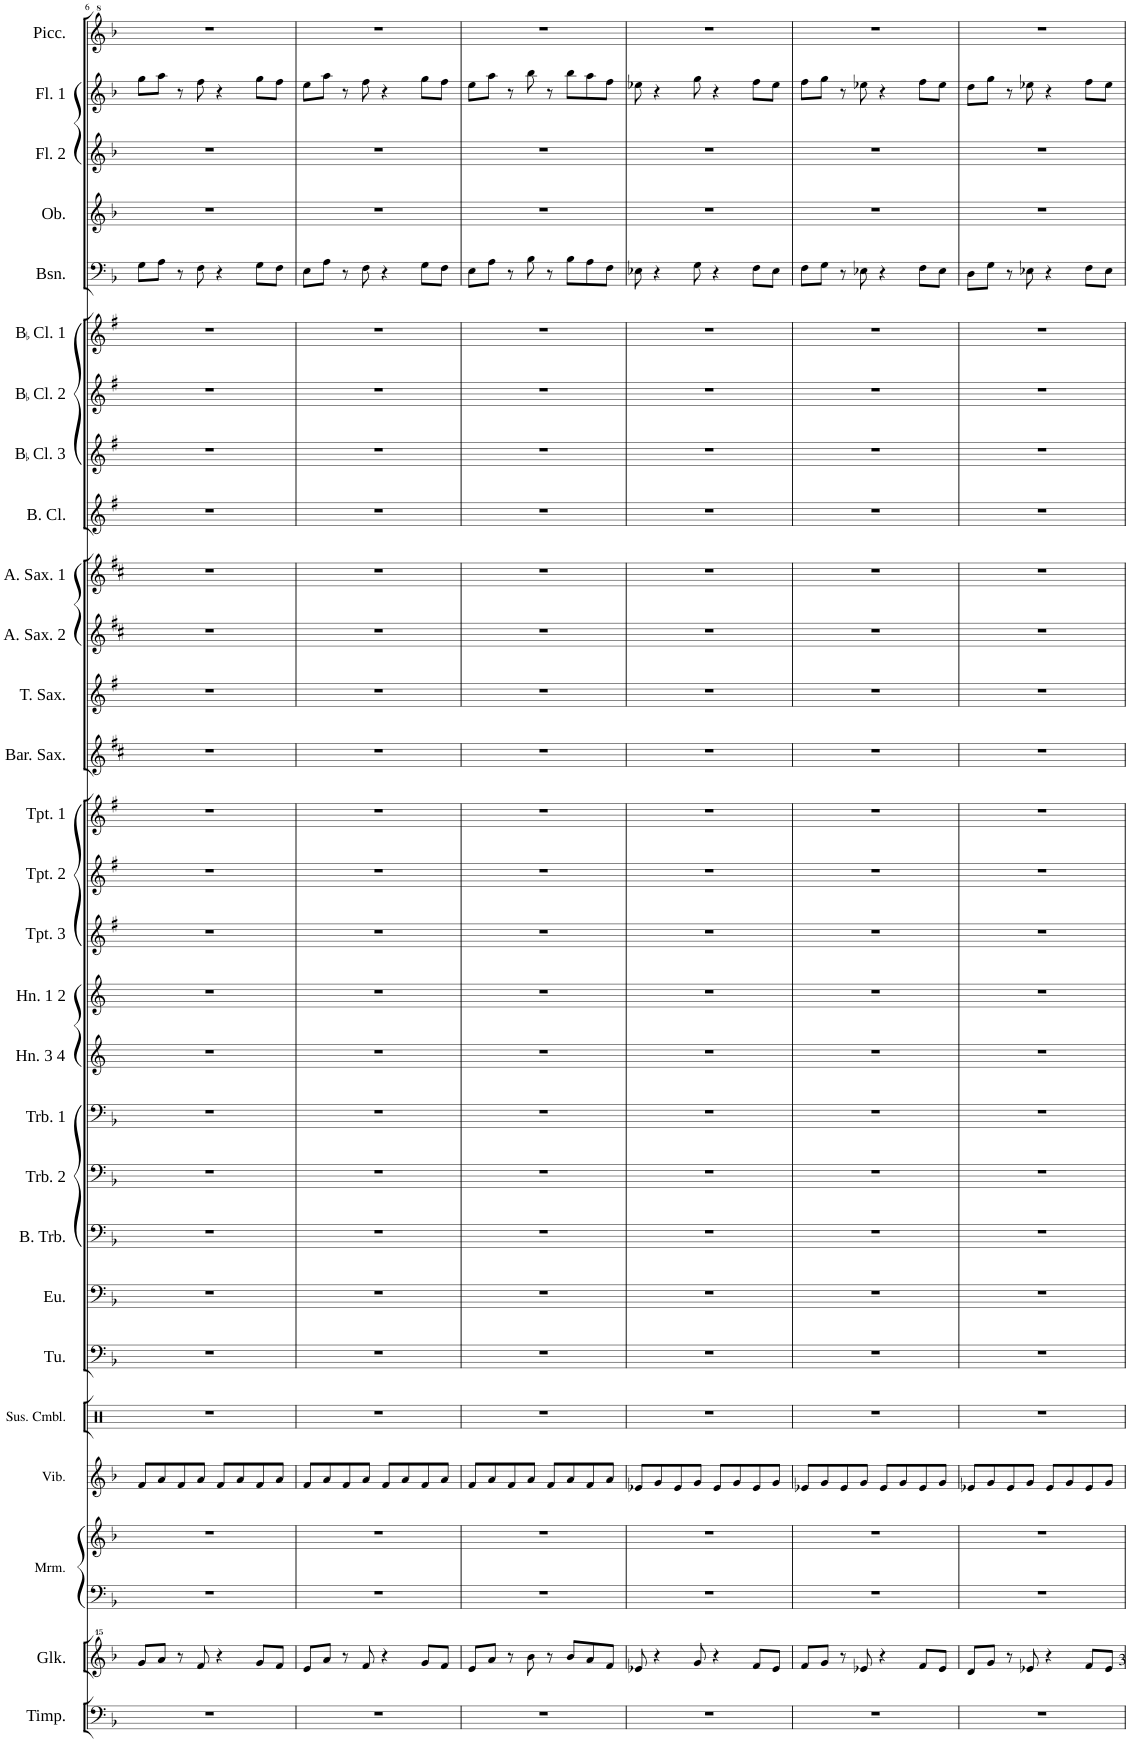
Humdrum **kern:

**kern	**kern	**kern	**kern	**kern	**kern	**kern	**kern	**kern	**kern	**kern	**kern	**kern	**kern	**kern	**kern	**kern	**kern	**kern	**kern	**kern	**kern	**kern	**kern	**kern	**kern	**kern	**kern	**kern
*part28	*part27	*part26	*part26	*part25	*part24	*part23	*part22	*part21	*part20	*part19	*part18	*part17	*part16	*part15	*part14	*part13	*part12	*part11	*part10	*part9	*part8	*part7	*part6	*part5	*part4	*part3	*part2	*part1
*staff29	*staff28	*staff27	*staff26	*staff25	*staff24	*staff23	*staff22	*staff21	*staff20	*staff19	*staff18	*staff17	*staff16	*staff15	*staff14	*staff13	*staff12	*staff11	*staff10	*staff9	*staff8	*staff7	*staff6	*staff5	*staff4	*staff3	*staff2	*staff1
*I"Timpani	*I"Glockenspiel	*I"Marimba	*	*I"Vibraphone	*I"Suspended Cymbal	*I"Tuba	*I"Euphonium	*I"Bass Trombone	*I"Trombone 2	*I"Trombone 1	*I"Horn 3 4	*I"Horn 1 2	*I"BaccidentalFlat Trumpet 3	*I"BaccidentalFlat Trumpet 2	*I"BaccidentalFlat Trumpet 1	*I"Baritone Saxophone	*I"Tenor Saxophone	*I"Alto Saxophone 2	*I"Alto Saxophone 1	*I"Bass Clarinet	*I"BaccidentalFlat Clarinet 3	*I"BaccidentalFlat Clarinet 2	*I"BaccidentalFlat Clarinet 1	*I"Bassoon	*I"Oboe	*I"Flute 2	*I"Flute 1	*I"Piccolo
*I'Timp.	*I'Glk.	*I'Mrm.	*	*I'Vib.	*I'Sus. Cmbl.	*I'Tu.	*I'Eu.	*I'B. Trb.	*I'Trb. 2	*I'Trb. 1	*I'Hn. 3 4	*I'Hn. 1 2	*I'Tpt. 3	*I'Tpt. 2	*I'Tpt. 1	*I'Bar. Sax.	*I'T. Sax.	*I'A. Sax. 2	*I'A. Sax. 1	*I'B. Cl.	*I'BaccidentalFlat Cl. 3	*I'BaccidentalFlat Cl. 2	*I'BaccidentalFlat Cl. 1	*I'Bsn.	*I'Ob.	*I'Fl. 2	*I'Fl. 1	*I'Picc.
!!LO:PB:g=z
*clefF4	*clefG^^2	*clefF4	*clefG2	*clefG2	*clefX	*clefF4	*clefF4	*clefF4	*clefF4	*clefF4	*clefG2	*clefG2	*clefG2	*clefG2	*clefG2	*clefG2	*clefG2	*clefG2	*clefG2	*clefG2	*clefG2	*clefG2	*clefG2	*clefF4	*clefG2	*clefG2	*clefG2	*clefG^2
*	*	*	*	*	*	*	*	*	*	*	*Trd4c7	*Trd4c7	*Trd1c2	*Trd1c2	*Trd1c2	*Trd12c21	*Trd8c14	*Trd5c9	*Trd5c9	*Trd8c14	*Trd1c2	*Trd1c2	*Trd1c2	*	*	*	*	*Trd-7c-12
*k[b-]	*k[b-]	*k[b-]	*k[b-]	*k[b-]	*k[]	*k[b-]	*k[b-]	*k[b-]	*k[b-]	*k[b-]	*k[]	*k[]	*k[f#]	*k[f#]	*k[f#]	*k[f#c#]	*k[f#]	*k[f#c#]	*k[f#c#]	*k[f#]	*k[f#]	*k[f#]	*k[f#]	*k[b-]	*k[b-]	*k[b-]	*k[b-]	*k[b-]
*M4/4	*M4/4	*M4/4	*M4/4	*M4/4	*M4/4	*M4/4	*M4/4	*M4/4	*M4/4	*M4/4	*M4/4	*M4/4	*M4/4	*M4/4	*M4/4	*M4/4	*M4/4	*M4/4	*M4/4	*M4/4	*M4/4	*M4/4	*M4/4	*M4/4	*M4/4	*M4/4	*M4/4	*M4/4
=6	=6	=6	=6	=6	=6	=6	=6	=6	=6	=6	=6	=6	=6	=6	=6	=6	=6	=6	=6	=6	=6	=6	=6	=6	=6	=6	=6	=6
1r	8ggg/L	1r	1r	8f/L	1r	1r	1r	1r	1r	1r	1r	1r	1r	1r	1r	1r	1r	1r	1r	1r	1r	1r	1r	8G\L	1r	1r	8gg\L	1r
.	8aaa/J	.	.	8a/	.	.	.	.	.	.	.	.	.	.	.	.	.	.	.	.	.	.	.	8A\J	.	.	8aa\J	.
.	8r	.	.	8f/	.	.	.	.	.	.	.	.	.	.	.	.	.	.	.	.	.	.	.	8r	.	.	8r	.
.	8fff/	.	.	8a/J	.	.	.	.	.	.	.	.	.	.	.	.	.	.	.	.	.	.	.	8F\	.	.	8ff\	.
.	4r	.	.	8f/L	.	.	.	.	.	.	.	.	.	.	.	.	.	.	.	.	.	.	.	4r	.	.	4r	.
.	.	.	.	8a/	.	.	.	.	.	.	.	.	.	.	.	.	.	.	.	.	.	.	.	.	.	.	.	.
.	8ggg/L	.	.	8f/	.	.	.	.	.	.	.	.	.	.	.	.	.	.	.	.	.	.	.	8G\L	.	.	8gg\L	.
.	8fff/J	.	.	8a/J	.	.	.	.	.	.	.	.	.	.	.	.	.	.	.	.	.	.	.	8F\J	.	.	8ff\J	.
=7	=7	=7	=7	=7	=7	=7	=7	=7	=7	=7	=7	=7	=7	=7	=7	=7	=7	=7	=7	=7	=7	=7	=7	=7	=7	=7	=7	=7
1r	8eee/L	1r	1r	8f/L	1r	1r	1r	1r	1r	1r	1r	1r	1r	1r	1r	1r	1r	1r	1r	1r	1r	1r	1r	8E\L	1r	1r	8ee\L	1r
.	8aaa/J	.	.	8a/	.	.	.	.	.	.	.	.	.	.	.	.	.	.	.	.	.	.	.	8A\J	.	.	8aa\J	.
.	8r	.	.	8f/	.	.	.	.	.	.	.	.	.	.	.	.	.	.	.	.	.	.	.	8r	.	.	8r	.
.	8fff/	.	.	8a/J	.	.	.	.	.	.	.	.	.	.	.	.	.	.	.	.	.	.	.	8F\	.	.	8ff\	.
.	4r	.	.	8f/L	.	.	.	.	.	.	.	.	.	.	.	.	.	.	.	.	.	.	.	4r	.	.	4r	.
.	.	.	.	8a/	.	.	.	.	.	.	.	.	.	.	.	.	.	.	.	.	.	.	.	.	.	.	.	.
.	8ggg/L	.	.	8f/	.	.	.	.	.	.	.	.	.	.	.	.	.	.	.	.	.	.	.	8G\L	.	.	8gg\L	.
.	8fff/J	.	.	8a/J	.	.	.	.	.	.	.	.	.	.	.	.	.	.	.	.	.	.	.	8F\J	.	.	8ff\J	.
=8	=8	=8	=8	=8	=8	=8	=8	=8	=8	=8	=8	=8	=8	=8	=8	=8	=8	=8	=8	=8	=8	=8	=8	=8	=8	=8	=8	=8
1r	8eee/L	1r	1r	8f/L	1r	1r	1r	1r	1r	1r	1r	1r	1r	1r	1r	1r	1r	1r	1r	1r	1r	1r	1r	8E\L	1r	1r	8ee\L	1r
.	8aaa/J	.	.	8a/	.	.	.	.	.	.	.	.	.	.	.	.	.	.	.	.	.	.	.	8A\J	.	.	8aa\J	.
.	8r	.	.	8f/	.	.	.	.	.	.	.	.	.	.	.	.	.	.	.	.	.	.	.	8r	.	.	8r	.
.	8bbb-\	.	.	8a/J	.	.	.	.	.	.	.	.	.	.	.	.	.	.	.	.	.	.	.	8B-\	.	.	8bb-\	.
.	8r	.	.	8f/L	.	.	.	.	.	.	.	.	.	.	.	.	.	.	.	.	.	.	.	8r	.	.	8r	.
.	8bbb-/L	.	.	8a/	.	.	.	.	.	.	.	.	.	.	.	.	.	.	.	.	.	.	.	8B-\L	.	.	8bb-\L	.
.	8aaa/	.	.	8f/	.	.	.	.	.	.	.	.	.	.	.	.	.	.	.	.	.	.	.	8A\	.	.	8aa\	.
.	8fff/J	.	.	8a/J	.	.	.	.	.	.	.	.	.	.	.	.	.	.	.	.	.	.	.	8F\J	.	.	8ff\J	.
=9	=9	=9	=9	=9	=9	=9	=9	=9	=9	=9	=9	=9	=9	=9	=9	=9	=9	=9	=9	=9	=9	=9	=9	=9	=9	=9	=9	=9
1r	8eee-X/	1r	1r	8e-X/L	1r	1r	1r	1r	1r	1r	1r	1r	1r	1r	1r	1r	1r	1r	1r	1r	1r	1r	1r	8E-X\	1r	1r	8ee-X\	1r
.	4r	.	.	8g/	.	.	.	.	.	.	.	.	.	.	.	.	.	.	.	.	.	.	.	4r	.	.	4r	.
.	.	.	.	8e-/	.	.	.	.	.	.	.	.	.	.	.	.	.	.	.	.	.	.	.	.	.	.	.	.
.	8ggg/	.	.	8g/J	.	.	.	.	.	.	.	.	.	.	.	.	.	.	.	.	.	.	.	8G\	.	.	8gg\	.
.	4r	.	.	8e-/L	.	.	.	.	.	.	.	.	.	.	.	.	.	.	.	.	.	.	.	4r	.	.	4r	.
.	.	.	.	8g/	.	.	.	.	.	.	.	.	.	.	.	.	.	.	.	.	.	.	.	.	.	.	.	.
.	8fff/L	.	.	8e-/	.	.	.	.	.	.	.	.	.	.	.	.	.	.	.	.	.	.	.	8F\L	.	.	8ff\L	.
.	8eee-/J	.	.	8g/J	.	.	.	.	.	.	.	.	.	.	.	.	.	.	.	.	.	.	.	8E-\J	.	.	8ee-\J	.
=10	=10	=10	=10	=10	=10	=10	=10	=10	=10	=10	=10	=10	=10	=10	=10	=10	=10	=10	=10	=10	=10	=10	=10	=10	=10	=10	=10	=10
1r	8fff/L	1r	1r	8e-X/L	1r	1r	1r	1r	1r	1r	1r	1r	1r	1r	1r	1r	1r	1r	1r	1r	1r	1r	1r	8F\L	1r	1r	8ff\L	1r
.	8ggg/J	.	.	8g/	.	.	.	.	.	.	.	.	.	.	.	.	.	.	.	.	.	.	.	8G\J	.	.	8gg\J	.
.	8r	.	.	8e-/	.	.	.	.	.	.	.	.	.	.	.	.	.	.	.	.	.	.	.	8r	.	.	8r	.
.	8eee-X/	.	.	8g/J	.	.	.	.	.	.	.	.	.	.	.	.	.	.	.	.	.	.	.	8E-X\	.	.	8ee-X\	.
.	4r	.	.	8e-/L	.	.	.	.	.	.	.	.	.	.	.	.	.	.	.	.	.	.	.	4r	.	.	4r	.
.	.	.	.	8g/	.	.	.	.	.	.	.	.	.	.	.	.	.	.	.	.	.	.	.	.	.	.	.	.
.	8fff/L	.	.	8e-/	.	.	.	.	.	.	.	.	.	.	.	.	.	.	.	.	.	.	.	8F\L	.	.	8ff\L	.
.	8eee-/J	.	.	8g/J	.	.	.	.	.	.	.	.	.	.	.	.	.	.	.	.	.	.	.	8E-\J	.	.	8ee-\J	.
=11	=11	=11	=11	=11	=11	=11	=11	=11	=11	=11	=11	=11	=11	=11	=11	=11	=11	=11	=11	=11	=11	=11	=11	=11	=11	=11	=11	=11
1r	8ddd/L	1r	1r	8e-X/L	1r	1r	1r	1r	1r	1r	1r	1r	1r	1r	1r	1r	1r	1r	1r	1r	1r	1r	1r	8D\L	1r	1r	8dd\L	1r
.	8ggg/J	.	.	8g/	.	.	.	.	.	.	.	.	.	.	.	.	.	.	.	.	.	.	.	8G\J	.	.	8gg\J	.
.	8r	.	.	8e-/	.	.	.	.	.	.	.	.	.	.	.	.	.	.	.	.	.	.	.	8r	.	.	8r	.
.	8eee-X/	.	.	8g/J	.	.	.	.	.	.	.	.	.	.	.	.	.	.	.	.	.	.	.	8E-X\	.	.	8ee-X\	.
.	4r	.	.	8e-/L	.	.	.	.	.	.	.	.	.	.	.	.	.	.	.	.	.	.	.	4r	.	.	4r	.
.	.	.	.	8g/	.	.	.	.	.	.	.	.	.	.	.	.	.	.	.	.	.	.	.	.	.	.	.	.
.	8fff/L	.	.	8e-/	.	.	.	.	.	.	.	.	.	.	.	.	.	.	.	.	.	.	.	8F\L	.	.	8ff\L	.
.	8eee-/J	.	.	8g/J	.	.	.	.	.	.	.	.	.	.	.	.	.	.	.	.	.	.	.	8E-\J	.	.	8ee-\J	.
=	=	=	=	=	=	=	=	=	=	=	=	=	=	=	=	=	=	=	=	=	=	=	=	=	=	=	=	=
*-	*-	*-	*-	*-	*-	*-	*-	*-	*-	*-	*-	*-	*-	*-	*-	*-	*-	*-	*-	*-	*-	*-	*-	*-	*-	*-	*-	*-
